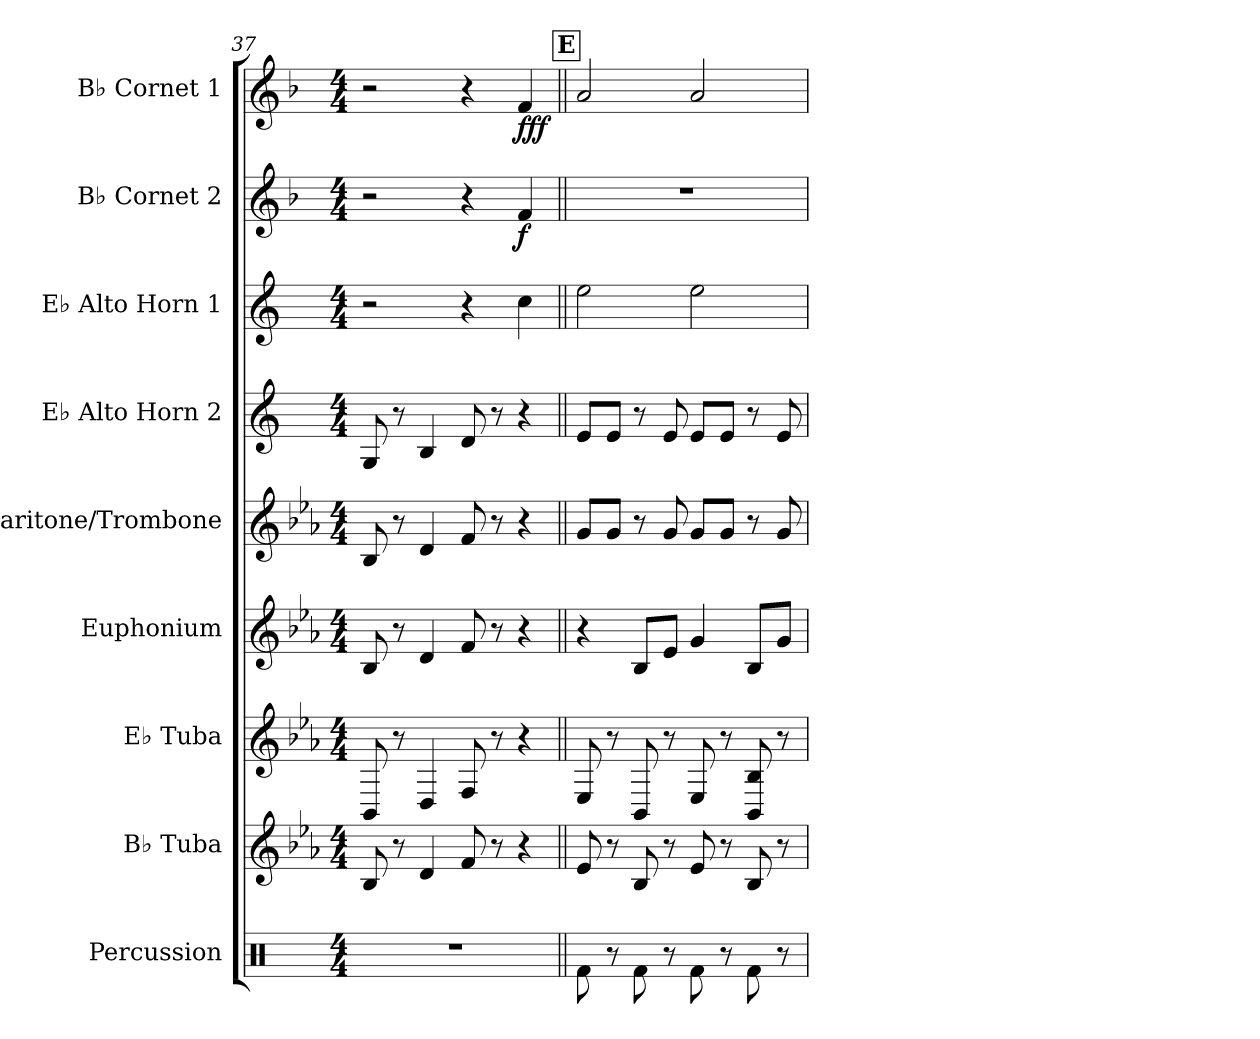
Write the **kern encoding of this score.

**kern	**kern	**kern	**kern	**kern	**kern	**kern	**kern	**dynam	**kern	**dynam
*part9	*part8	*part7	*part6	*part5	*part4	*part3	*part2	*part2	*part1	*part1
*staff9	*staff8	*staff7	*staff6	*staff5	*staff4	*staff3	*staff2	*staff2	*staff1	*staff1
*I"Percussion	*I"B♭ Tuba	*I"E♭ Tuba	*I"Euphonium	*I"Baritone/Trombone	*I"E♭ Alto Horn 2	*I"E♭ Alto Horn 1	*I"B♭ Cornet 2	*	*I"B♭ Cornet 1	*
*I'Perc.	*I'B♭ Tu.	*I'E♭ Tu.	*I'Euph.	*I'Bar./Trb.	*I'E♭ A. Hn. 2	*I'E♭ A. Hn. 1	*I'B♭ Cnt. 2	*	*I'B♭ Cnt. 1	*
*clefX	*clefG2	*clefG2	*clefG2	*clefG2	*clefG2	*clefG2	*clefG2	*	*clefG2	*
*	*ITrd15c26	*ITrd12c21	*ITrd8c14	*ITrd8c14	*ITrd5c9	*ITrd5c9	*ITrd1c2	*	*ITrd1c2	*
*k[]	*k[b-e-a-]	*k[b-e-a-]	*k[b-e-a-]	*k[b-e-a-]	*k[b-e-a-]	*k[b-e-a-]	*k[b-e-a-]	*	*k[b-e-a-]	*
*M4/4	*M4/4	*M4/4	*M4/4	*M4/4	*M4/4	*M4/4	*M4/4	*	*M4/4	*
=37	=37	=37	=37	=37	=37	=37	=37	=37	=37	=37
1r	8BBB-/	8BBB-/	8BB-/	8BB-/	8BB-/	2r	2r	.	2r	.
.	8r	8r	8r	8r	8r	.	.	.	.	.
.	4DD/	4DD/	4D/	4D/	4D/	.	.	.	.	.
.	8FF/	8FF/	8F/	8F/	8F/	4r	4r	.	4r	.
.	8r	8r	8r	8r	8r	.	.	.	.	.
!	!	!	!	!	!	!	!	!LO:DY:b	!	!LO:DY:b
.	4r	4r	4r	4r	4r	4e-\	4e-/	f	4e-/	fff
!!LO:REH:place=s1:a:B:fs=14:t=E
=38||	=38||	=38||	=38||	=38||	=38||	=38||	=38||	=38||	=38||	=38||
8Rf\	8EE-/	8EE-/	4r	8G/L	8G/L	2g\	1r	.	2g/	.
8r	8r	8r	.	8G/J	8G/J	.	.	.	.	.
8Rf\	8BBB-/	8BBB-/	8BB-/L	8r	8r	.	.	.	.	.
8r	8r	8r	8E-/J	8G/	8G/	.	.	.	.	.
8Rf\	8EE-/	8EE-/	4G/	8G/L	8G/L	2g\	.	.	2g/	.
8r	8r	8r	.	8G/J	8G/J	.	.	.	.	.
8Rf\	8BBB-/	8BBB-/ 8BB-/	8BB-/L	8r	8r	.	.	.	.	.
8r	8r	8r	8G/J	8G/	8G/	.	.	.	.	.
=	=	=	=	=	=	=	=	=	=	=
*-	*-	*-	*-	*-	*-	*-	*-	*-	*-	*-
